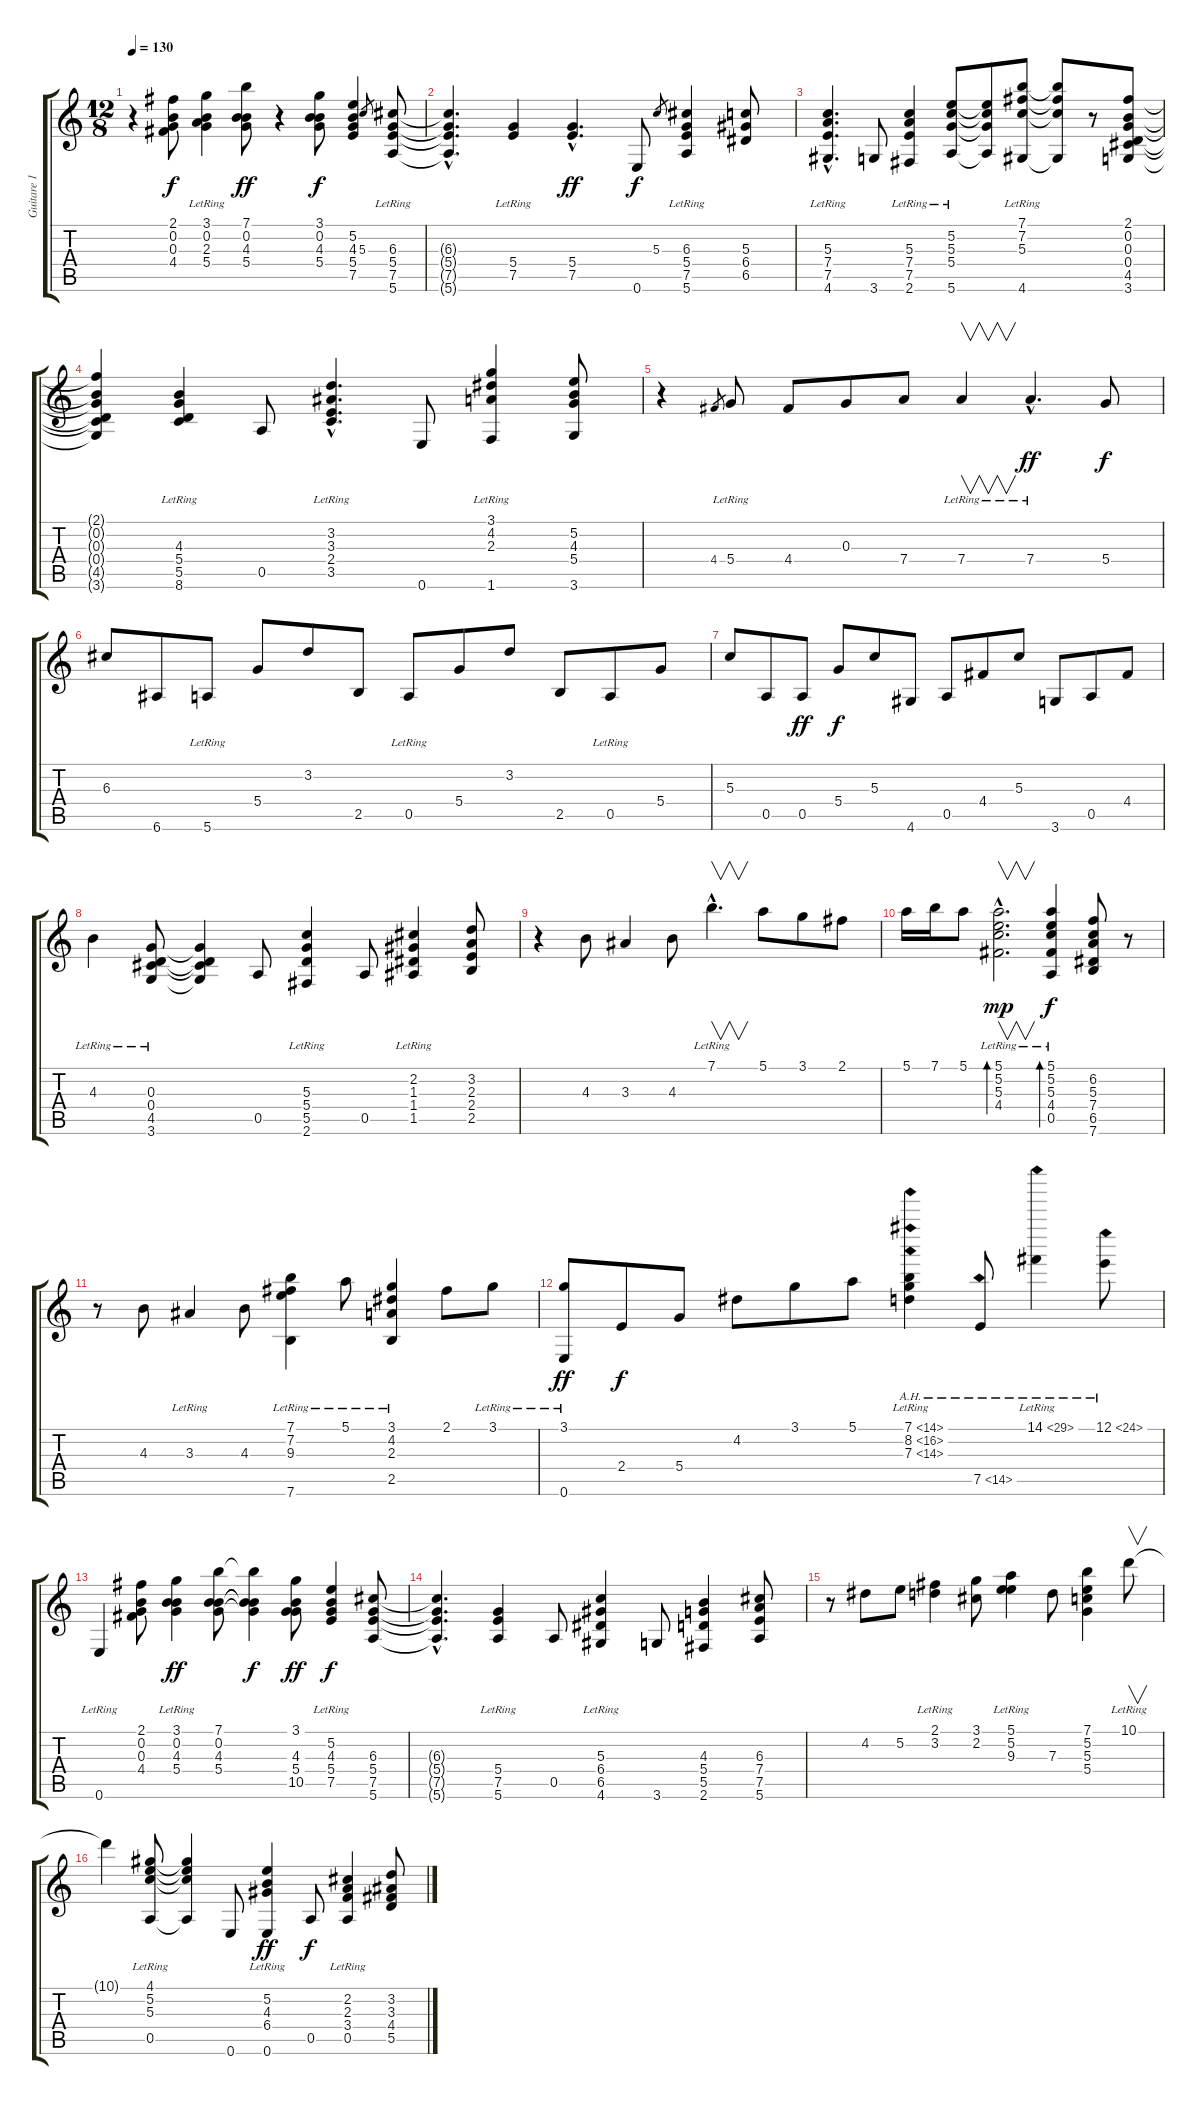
\track ("Guitare 1" "Guitare 1") {instrument acousticguitarsteel}
\staff {score tabs}
\tuning (E4 B3 G3 D3 A2 E2) {hide}
\ts (12 8)
\tempo 130
\clef g2
\ks c
r.4{dy f} (2.1 0.2 0.3 4.4).8 (3.1 0.2 2.3 5.4{lr}).4 (7.1 0.2 4.3 5.4).8{dy ff} r.4 (3.1 0.2 4.3 5.4).8{dy f} (5.2 4.3 5.4 7.5).4 5.3.8{gr} (6.3 5.4 7.5{lr} 5.6{lr}).8 |
(6.3{hac t} 5.4{hac t} 7.5{hac t} 5.6{hac t}).4{d} (5.4 7.5{lr}).4 (5.4{hac} 7.5{hac}).4{d dy ff} 0.6.8{dy f} 5.3.8{gr} (6.3 5.4 7.5 5.6{lr}).4 (5.3 6.4 6.5).8 |
(5.3{hac} 7.4{hac} 7.5{hac} 4.6{hac lr}).4{d} 3.6.8 (5.3 7.4 7.5 2.6{lr}).4 (5.2 5.3 5.4 5.6{lr}).8 (5.2{t} 5.3{t} 5.4{t} 5.6{t}).8 (7.1 7.2 5.3 4.6{lr}).8 (7.1{t} 7.2{t} 5.3{t} 4.6{t}).8 r.8 (2.1 0.2 0.3 0.4 4.5 3.6).8 |
(2.1{t} 0.2{t} 0.3{t} 0.4{t} 4.5{t} 3.6{t}).4 (4.3 5.4 5.5 8.6{lr}).4 0.5.8 (3.2{hac} 3.3{hac} 2.4{hac} 3.5{hac lr}).4{d} 0.6.8 (3.1 4.2 2.3 1.6{lr}).4 (5.2 4.3 5.4 3.6).8 |
r.4 4.4.8{gr} 5.4{lr}.8 4.4.8 0.3.8 7.4.8 7.4{lr}.4{v} 7.4{hac lr}.4{d dy ff} 5.4.8{dy f} |
6.3.8 6.6.8 5.6{lr}.8 5.4.8 3.2.8 2.5.8 0.5{lr}.8 5.4.8 3.2.8 2.5.8 0.5{lr}.8 5.4.8 |
5.3.8 0.5.8 0.5.8{dy ff} 5.4.8{dy f} 5.3.8 4.6.8 0.5.8 4.4.8 5.3.8 3.6.8 0.5.8 4.4.8 |
4.3{lr}.4 (0.3 0.4{lr} 4.5{lr} 3.6{lr}).8 (0.3{t} 0.4{t} 4.5{t} 3.6{t}).4 0.5.8 (5.3 5.4 5.5 2.6{lr}).4 0.5.8 (2.2 1.3 1.4 1.5{lr}).4 (3.2 2.3 2.4 2.5).8 |
r.4 4.3.8 3.3.4 4.3.8 7.1{hac lr}.4{v d} 5.1.8 3.1.8 2.1.8 |
5.1.16 7.1.16 5.1.8 (5.1{hac} 5.2{hac} 5.3{hac} 4.4{hac lr}).2{v d bd 480 dy mp} (5.1{lr} 5.2{lr} 5.3{lr} 4.4{lr} 0.5{lr}).4{bd 240 dy f} (6.2 5.3 7.4 6.5 7.6).8 r.8 |
r.8 4.3.8 3.3{lr}.4 4.3.8 (7.1 7.2 9.3 7.6{lr}).4 5.1{lr}.8 (3.1 4.2 2.3 2.5{lr}).4 2.1.8 3.1{lr}.8 |
(3.1 0.6{lr}).8{dy ff} 2.4.8{dy f} 5.4.8 4.2.8 3.1.8 5.1.8 (7.1{ah 7} 8.2{ah 8} 7.3{ah 7 lr}).4 7.5{ah 7}.8 14.1{ah 15 lr}.4 12.1{ah 12}.8 |
0.6{lr}.4 (2.1 0.2 0.3 4.4).8 (3.1 0.2 4.3{lr} 5.4{lr}).4{dy ff} (7.1 0.2 4.3 5.4).8 (7.1{t} 0.2{t} 4.3{t} 5.4{t}).4{dy f} (3.1 4.3 5.4 10.5).8{dy ff} (5.2{lr} 4.3{lr} 5.4{lr} 7.5{lr}).4{dy f} (6.3 5.4 7.5 5.6).8 |
(6.3{hac t} 5.4{hac t} 7.5{hac t} 5.6{hac t}).4{d} (5.4 7.5 5.6{lr}).4 0.5.8 (5.3 6.4 6.5 4.6{lr}).4 3.6.8 (4.3 5.4 5.5 2.6).4 (6.3 7.4 7.5 5.6).8 |
r.8 4.2.8 5.2.8 (2.1 3.2{lr}).4 (3.1 2.2).8 (5.1{lr} 5.2{lr} 9.3{lr}).4 7.3.8 (7.1 5.2 5.3 5.4).4 10.1{lr}.8{v} |
10.1{t}.4 (4.1{lr} 5.2{lr} 5.3{lr} 0.5{lr}).8 (4.1{t} 5.2{t} 5.3{t} 0.5{t}).4 0.6.8 (5.2 4.3 6.4 0.6{lr}).4{dy ff} 0.5.8{dy f} (2.2 2.3 3.4 0.5{lr}).4 (3.2 3.3 4.4 5.5).8
